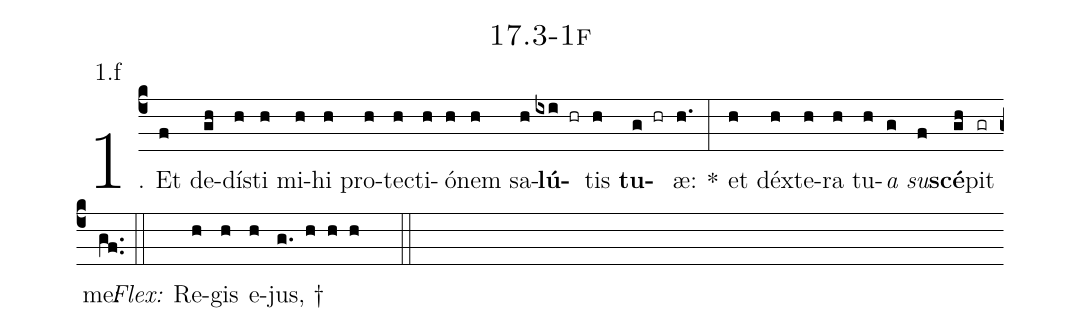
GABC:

name: 17.3-1f;
annotation: 1.f;
%%
(c4)1. Et(f) de(gh)dís(h)ti(h) mi(h)hi(h) pro(h)tec(h)ti(h)ó(h)nem(h) sa(h)<b>lú</b>(ixi hr)tis(h) <b>tu</b>(g hr)æ:(h.) *(:) et(h) déx(h)te(h)ra(h) tu(h)<i>a</i>(g) <i>su</i>(f)<b>scé</b>(gh)pit(gr) me:(gf..) (::)
<i>Flex:</i>()  Re(h)gis(h) e(h)jus, †(g. h h h  ::)

%E(h) u(h) o(g) u(f) a(gh) e.(gf..) (::)
